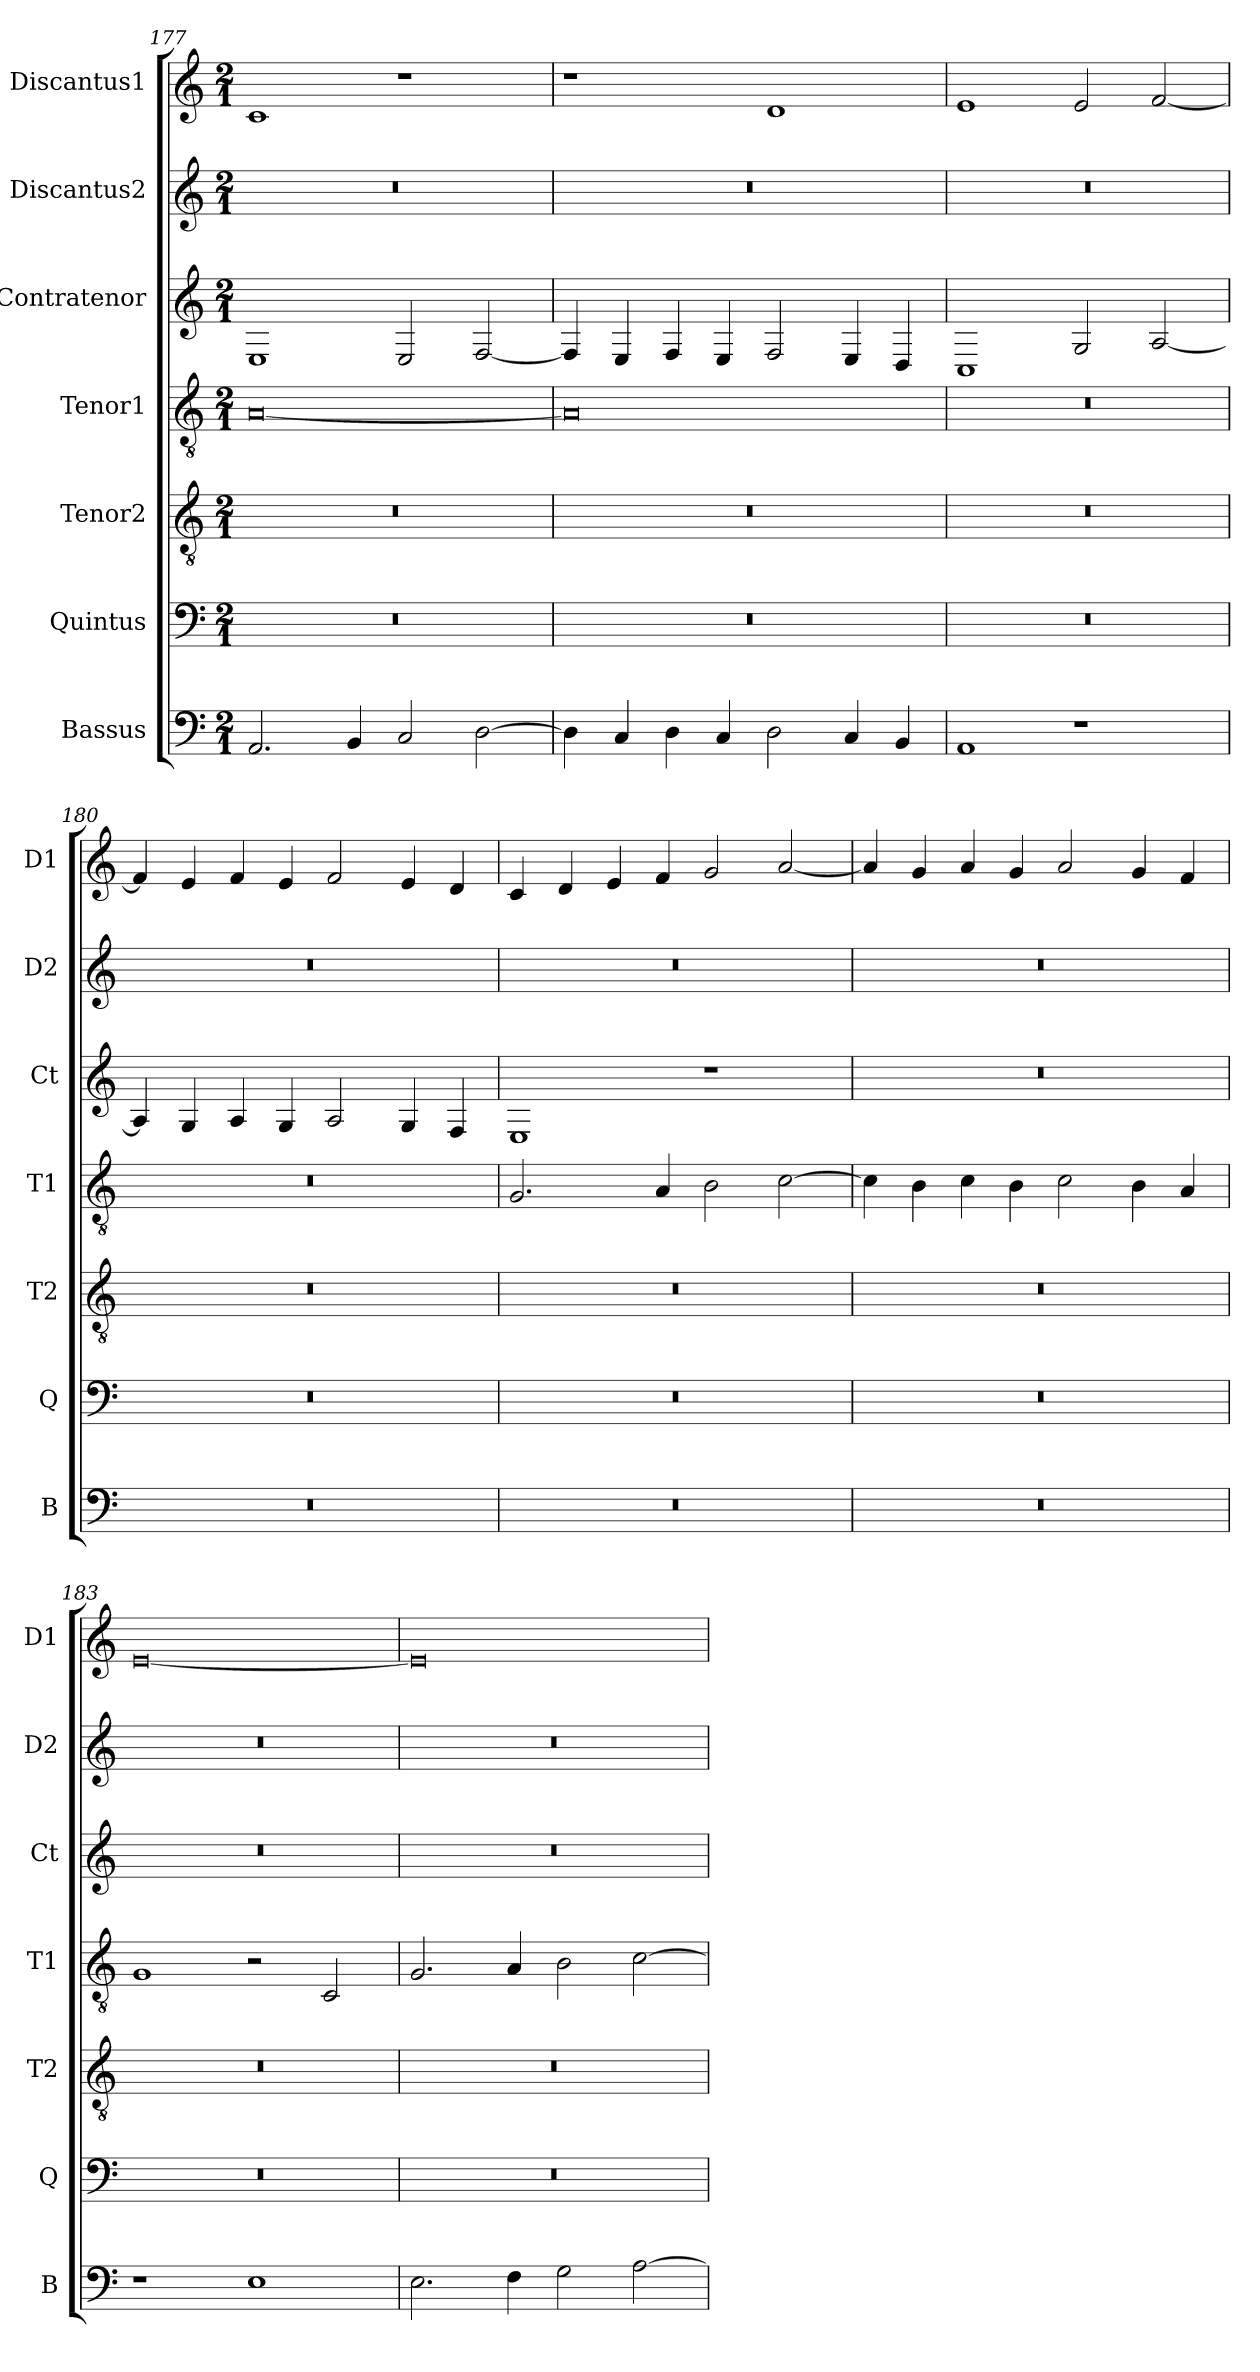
**kern	**kern	**kern	**kern	**kern	**kern	**kern
*part7	*part6	*part5	*part4	*part3	*part2	*part1
*staff7	*staff6	*staff5	*staff4	*staff3	*staff2	*staff1
*I"Bassus	*I"Quintus	*I"Tenor2	*I"Tenor1	*I"Contratenor	*I"Discantus2	*I"Discantus1
*I'B	*I'Q	*I'T2	*I'T1	*I'Ct	*I'D2	*I'D1
*clefF4	*clefF4	*clefGv2	*clefGv2	*clefG2	*clefG2	*clefG2
*k[]	*k[]	*k[]	*k[]	*k[]	*k[]	*k[]
*M2/1	*M2/1	*M2/1	*M2/1	*M2/1	*M2/1	*M2/1
=177	=177	=177	=177	=177	=177	=177
2.AA/	0r	0r	[0A	1E	0r	1c
4BB/	.	.	.	.	.	.
2C/	.	.	.	2E/	.	1r
[2D\	.	.	.	[2F/	.	.
=178	=178	=178	=178	=178	=178	=178
4D\]	0r	0r	0A]	4F/]	0r	1r
4C/	.	.	.	4E/	.	.
4D\	.	.	.	4F/	.	.
4C/	.	.	.	4E/	.	.
2D\	.	.	.	2F/	.	1d
4C/	.	.	.	4E/	.	.
4BB/	.	.	.	4D/	.	.
=179	=179	=179	=179	=179	=179	=179
1AA	0r	0r	0r	1C	0r	1e
1r	.	.	.	2G/	.	2e/
.	.	.	.	[2A/	.	[2f/
=180	=180	=180	=180	=180	=180	=180
0r	0r	0r	0r	4A/]	0r	4f/]
.	.	.	.	4G/	.	4e/
.	.	.	.	4A/	.	4f/
.	.	.	.	4G/	.	4e/
.	.	.	.	2A/	.	2f/
.	.	.	.	4G/	.	4e/
.	.	.	.	4F/	.	4d/
=181	=181	=181	=181	=181	=181	=181
0r	0r	0r	2.G/	1E	0r	4c/
.	.	.	.	.	.	4d/
.	.	.	.	.	.	4e/
.	.	.	4A/	.	.	4f/
.	.	.	2B\	1r	.	2g/
.	.	.	[2c\	.	.	[2a/
=182	=182	=182	=182	=182	=182	=182
0r	0r	0r	4c\]	0r	0r	4a/]
.	.	.	4B\	.	.	4g/
.	.	.	4c\	.	.	4a/
.	.	.	4B\	.	.	4g/
.	.	.	2c\	.	.	2a/
.	.	.	4B\	.	.	4g/
.	.	.	4A/	.	.	4f/
=183	=183	=183	=183	=183	=183	=183
1r	0r	0r	1G	0r	0r	[0e
1E	.	.	2r	.	.	.
.	.	.	2C/	.	.	.
=184	=184	=184	=184	=184	=184	=184
2.E\	0r	0r	2.G/	0r	0r	0e]
4F\	.	.	4A/	.	.	.
2G\	.	.	2B\	.	.	.
[2A\	.	.	[2c\	.	.	.
=	=	=	=	=	=	=
*-	*-	*-	*-	*-	*-	*-
